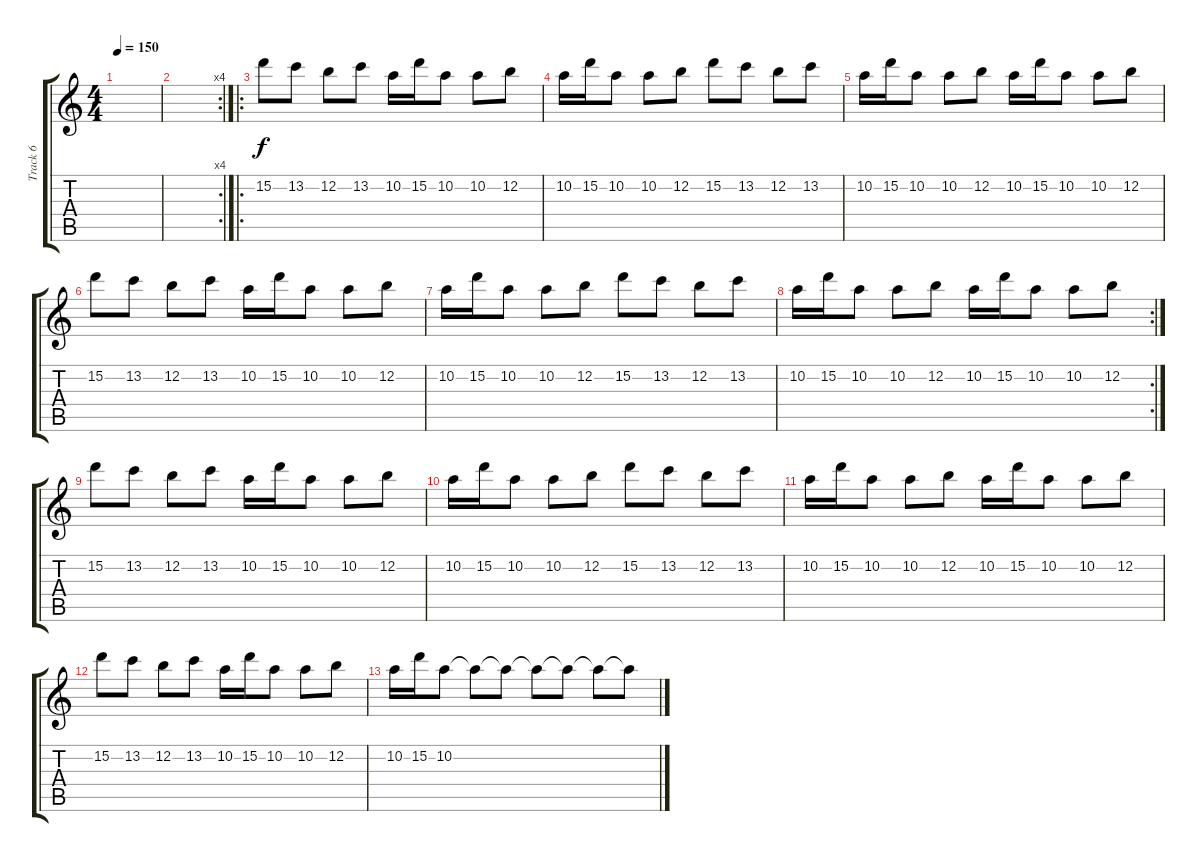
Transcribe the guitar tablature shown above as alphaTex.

\track ("Track 6" "Track 6") {instrument piccolo}
\staff {score tabs}
\tuning (E5 B4 G4 D4 A3 E3) {hide}
\ts (4 4)
\tempo 150
\clef g2
\ks c
|
\rc 4
|
\ro
15.2.8 13.2.8 12.2.8 13.2.8 10.2.16 15.2.16 10.2.8 10.2.8 12.2.8 |
10.2.16 15.2.16 10.2.8 10.2.8 12.2.8 15.2.8 13.2.8 12.2.8 13.2.8 |
10.2.16 15.2.16 10.2.8 10.2.8 12.2.8 10.2.16 15.2.16 10.2.8 10.2.8 12.2.8 |
15.2.8 13.2.8 12.2.8 13.2.8 10.2.16 15.2.16 10.2.8 10.2.8 12.2.8 |
10.2.16 15.2.16 10.2.8 10.2.8 12.2.8 15.2.8 13.2.8 12.2.8 13.2.8 |
\rc 2
10.2.16 15.2.16 10.2.8 10.2.8 12.2.8 10.2.16 15.2.16 10.2.8 10.2.8 12.2.8 |
15.2.8 13.2.8 12.2.8 13.2.8 10.2.16 15.2.16 10.2.8 10.2.8 12.2.8 |
10.2.16 15.2.16 10.2.8 10.2.8 12.2.8 15.2.8 13.2.8 12.2.8 13.2.8 |
10.2.16 15.2.16 10.2.8 10.2.8 12.2.8 10.2.16 15.2.16 10.2.8 10.2.8 12.2.8 |
15.2.8 13.2.8 12.2.8 13.2.8 10.2.16 15.2.16 10.2.8 10.2.8 12.2.8 |
10.2.16 15.2.16 10.2.8 10.2{t}.8 10.2{t}.8 10.2{t}.8 10.2{t}.8 10.2{t}.8 10.2{t}.8
